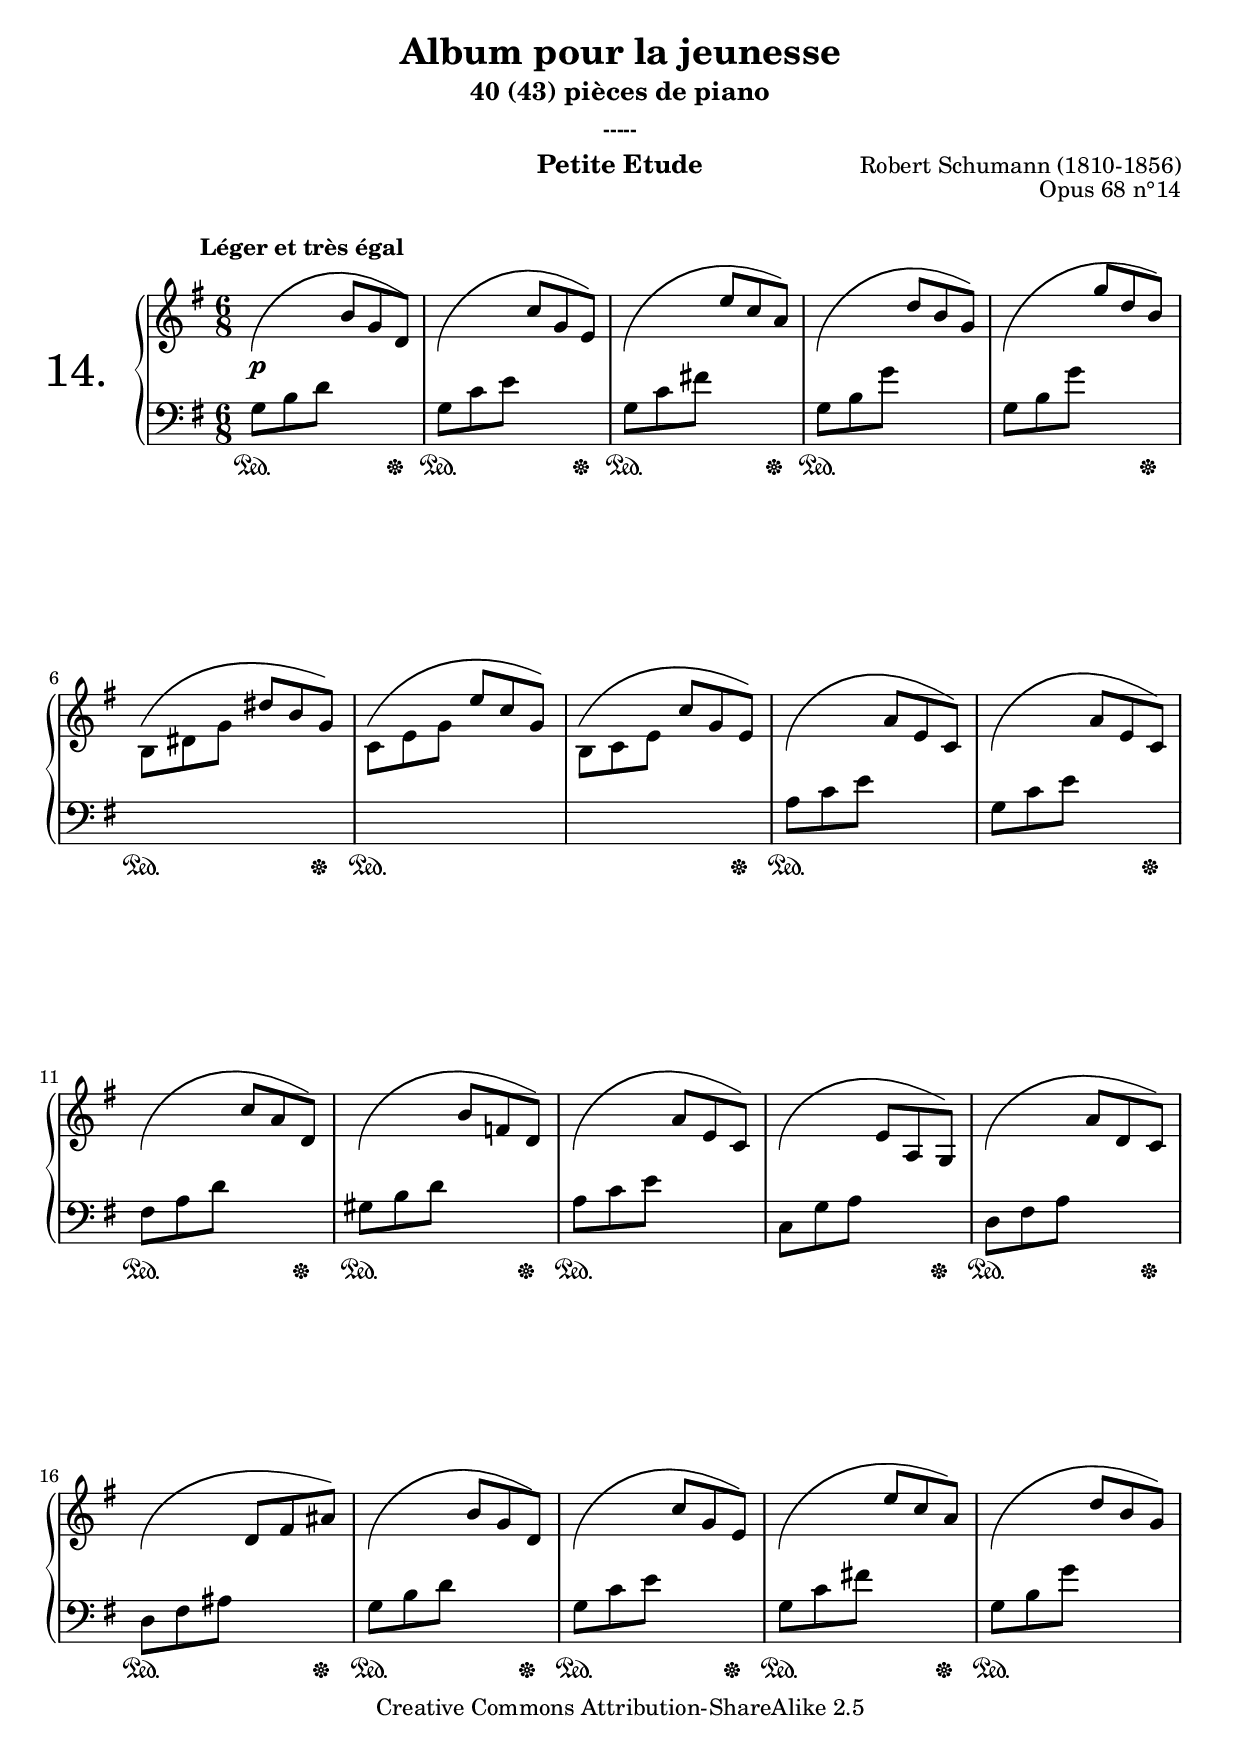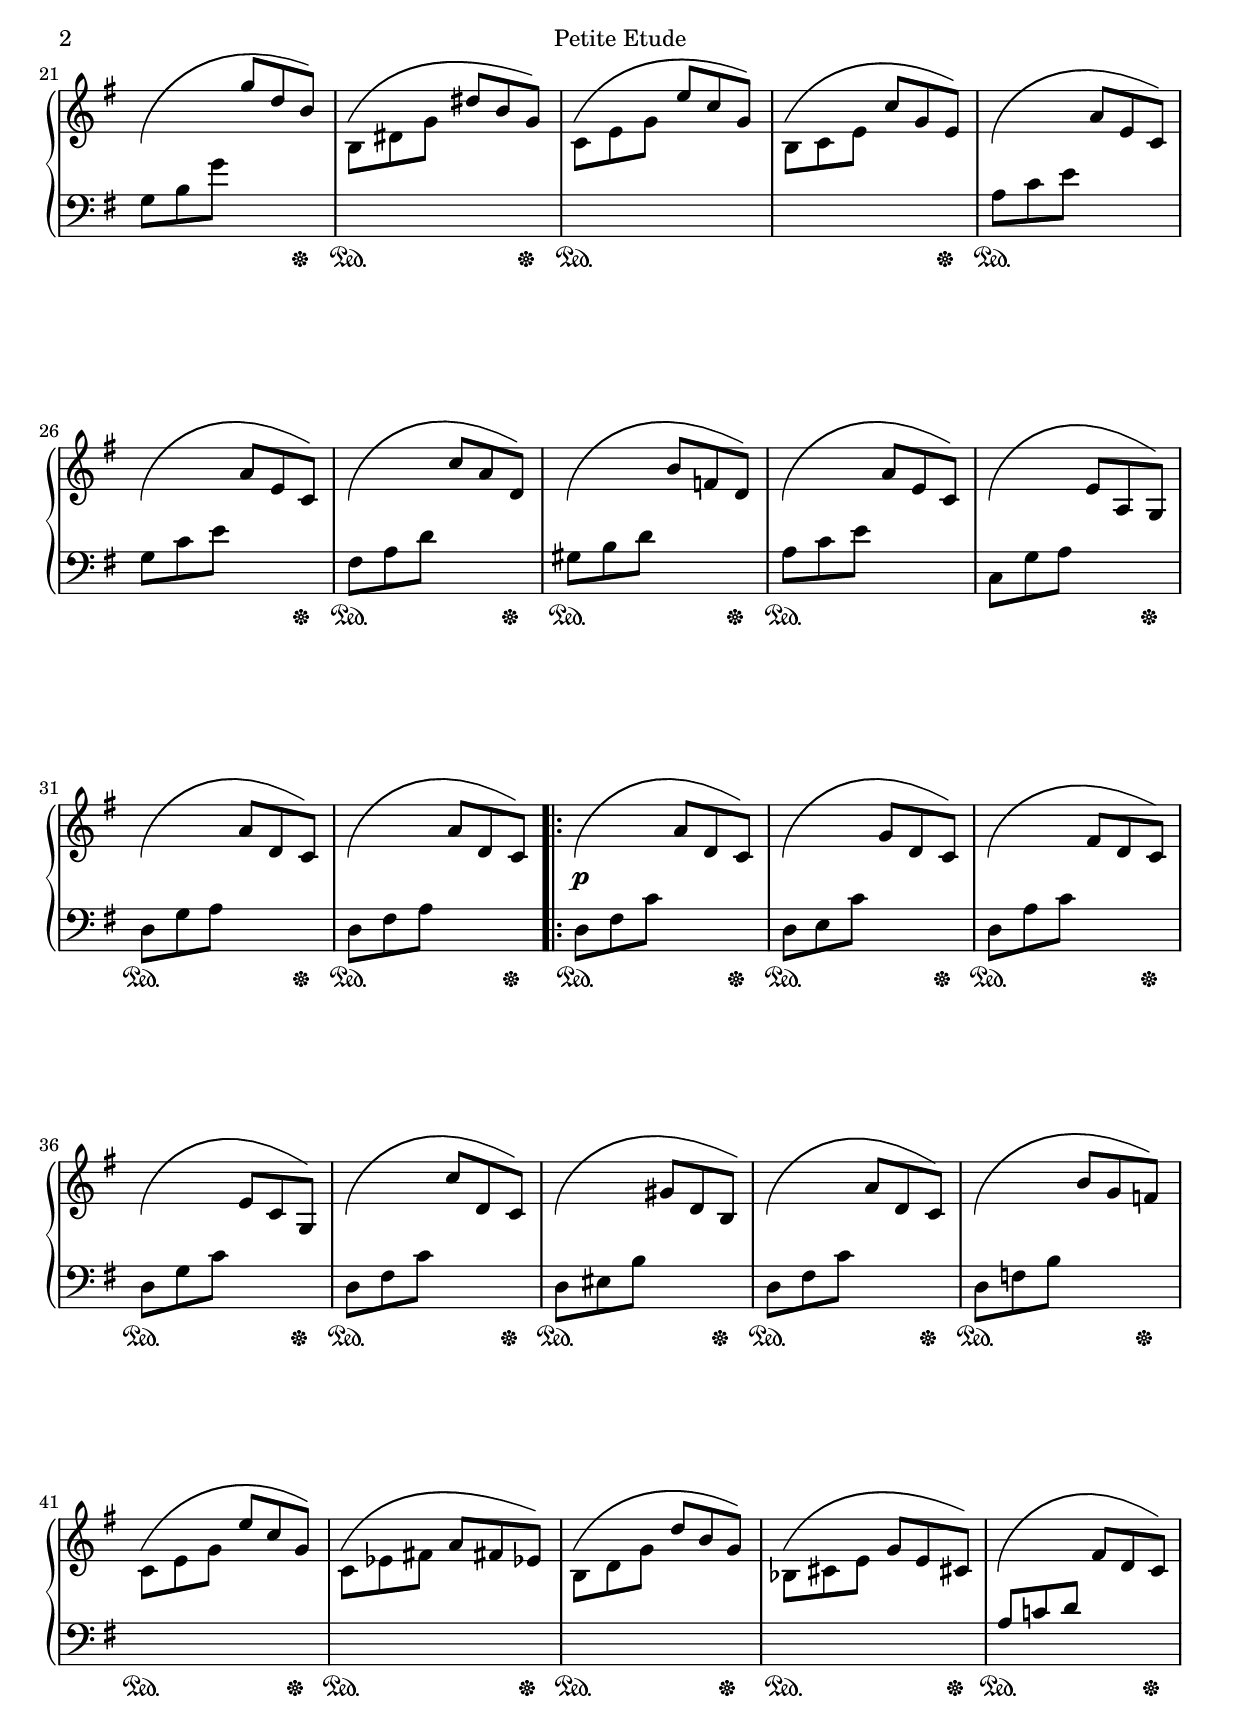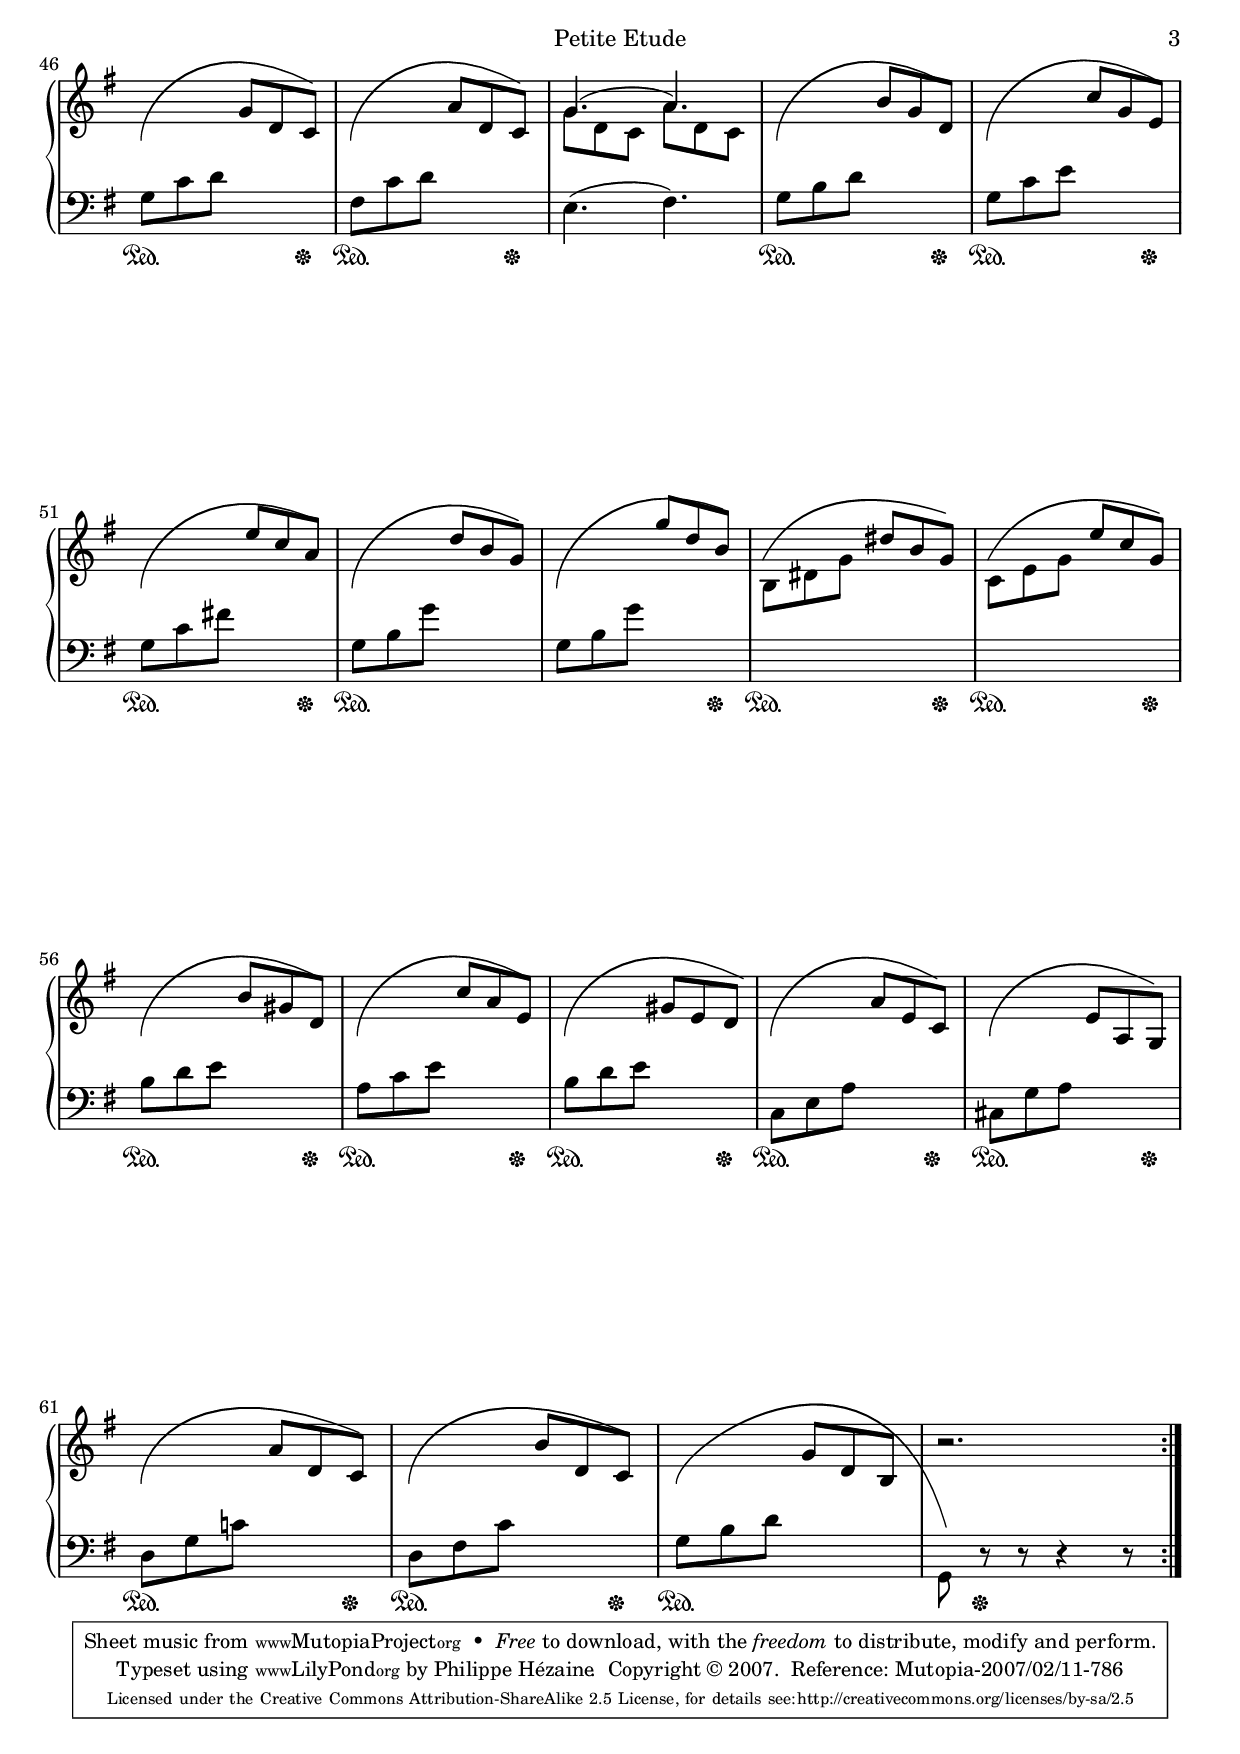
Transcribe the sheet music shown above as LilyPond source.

    \version "2.10.16"

 \paper { between-system-padding = #1
	ragged-bottom=##f
	ragged-last-bottom=##f
	}

	\header {
      title = "Album pour la jeunesse"
       subtitle = "40 (43) pièces de piano"
       subsubtitle = "-----"
       composer = "Robert Schumann (1810-1856)"
       opus = "Opus 68 n°14"
       instrument = "Petite Etude"
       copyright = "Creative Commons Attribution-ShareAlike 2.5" 
     
       % These are headers used by the Mutopia Project
       % http://www.mutopiaproject.org/
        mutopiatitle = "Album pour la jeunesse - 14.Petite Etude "
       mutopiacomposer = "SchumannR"
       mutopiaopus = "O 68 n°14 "
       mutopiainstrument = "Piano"
       date = "1848"
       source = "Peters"
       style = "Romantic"
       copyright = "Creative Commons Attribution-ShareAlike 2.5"
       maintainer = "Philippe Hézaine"
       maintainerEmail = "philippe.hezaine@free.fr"
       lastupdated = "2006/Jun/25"



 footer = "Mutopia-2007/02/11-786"
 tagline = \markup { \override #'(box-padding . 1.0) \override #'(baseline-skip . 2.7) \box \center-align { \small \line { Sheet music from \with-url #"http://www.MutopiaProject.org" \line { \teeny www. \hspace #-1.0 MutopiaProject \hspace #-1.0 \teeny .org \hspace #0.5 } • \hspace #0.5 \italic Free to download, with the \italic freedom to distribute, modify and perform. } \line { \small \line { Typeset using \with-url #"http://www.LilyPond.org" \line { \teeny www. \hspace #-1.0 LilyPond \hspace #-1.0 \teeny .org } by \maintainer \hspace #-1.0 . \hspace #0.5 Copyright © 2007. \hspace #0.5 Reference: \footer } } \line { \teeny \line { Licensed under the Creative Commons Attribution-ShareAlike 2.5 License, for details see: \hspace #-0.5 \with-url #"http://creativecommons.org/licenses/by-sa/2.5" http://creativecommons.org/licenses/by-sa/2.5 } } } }
     }


upper = \relative c'' {
       \clef treble
       \key g \major
       \time 6/8
	\stemUp
	\phrasingSlurUp
	\override TextScript #'extra-offset = #'(-5 . 2)

	s2.^\markup { \bold "Léger et très égal" }
	s2.*31
	\repeat volta 2 {
	s2.*31
	r2.
	}
    }
     
     lower = \relative c' {
       \clef bass
       \key g \major 
       \time 6/8
	\stemDown
	\phrasingSlurUp
% 1	
 \once\override PhrasingSlur  #'control-points =
	    #'((0 . 7) (0 . 11) (6 . 18) (14.6 . 12.5))
	g8\( b d
	\change Staff=upper
	\stemUp
	 b'8 g d\)
 \once\override PhrasingSlur  #'control-points =
	    #'((0 . 7) (0 . 11) (6 . 18) (14.5 . 13))
	\change Staff=lower
	\stemDown
	g,8\( c e 
	\change Staff=upper
	\stemUp
	c'8 g e\)
% 3
 \once\override PhrasingSlur  #'control-points =
	    #'((0 . 7) (0 . 11) (6 . 18) (15.1 . 14))
	\change Staff=lower
	\stemDown
	g,8\( c fis!
	\change Staff=upper
	\stemUp
	e'8 c a\)
% 4
 \once\override PhrasingSlur  #'control-points =
	    #'((0 . 7) (0 . 11) (6 . 18) (14.7 . 13.5))
	\change Staff=lower
	\stemDown
	g,8\( b g'
	\change Staff=upper
	\stemUp
	d'8 b g\)
% 5
 \once\override PhrasingSlur  #'control-points =
	    #'((0 . 7) (0 . 11) (6 . 18.1) (14.7 . 14.5))
	\change Staff=lower
	\stemDown
	g,8\( b g'

\change Staff=upper
	\stemUp
g'8 d b\)
\break %mes 6
%  rester sur la portée du dessus
 \once\override PhrasingSlur  #'control-points =
	    #'((0 . -1) (3 . 5) (10 . 6.5) (17.7 . 3.7))
	\stemDown
	b,8\( dis g 
\stemUp
dis'8 b g\)
% 7
 \once\override PhrasingSlur  #'control-points =
	    #'((0 . -1) (3 . 5) (10 . 7) (16.7 . 4))
\stemDown
	c,8\( e g
\stemUp
e'8 c g\)
% 8
 \once\override PhrasingSlur  #'control-points =
	    #'((0 . -1) (3 . 5) (10 . 6) (16.3 . 3))
\stemDown
	b,8\( c e
\stemUp
c'8 g e\)
% mes 9
 \once\override PhrasingSlur  #'control-points =
	    #'((0 . 7) (0 . 11) (6 . 18) (16.1 . 11.9))
	\change Staff=lower
	\stemDown 
	a,8\( c e
\change Staff=upper
	\stemUp
a8 e c\)
% 10
 \once\override PhrasingSlur  #'control-points =
	    #'((0 . 7) (0 . 11) (6 . 18) (15.9 . 12.2))
\change Staff=lower
	\stemDown
	g8\( c e 
\change Staff=upper
	\stemUp
a8 e c\)
\break % mes 11
 \once\override PhrasingSlur  #'control-points =
	    #'((0 . 7) (0 . 11) (6 . 18) (16.1 . 12.5))
\change Staff=lower
	\stemDown
	fis,8\( a d
\change Staff=upper
	\stemUp
c'8 a d,\)
% 12
 \once\override PhrasingSlur  #'control-points =
	    #'((0 . 7) (0 . 11) (6 . 18) (17 . 12.5))
\change Staff=lower
	\stemDown
	gis,8\( b d 
\change Staff=upper
	\stemUp
b'8 f! d\)
% 13
 \once\override PhrasingSlur  #'control-points =
	    #'((0 . 7) (0 . 11) (6 . 18) (16.1 . 12.5))
\change Staff=lower
	\stemDown
	a8\( c e
\change Staff=upper
	\stemUp
a8 e c\)
% 14
 \once\override PhrasingSlur  #'control-points =
	    #'((0 . 7) (0 . 11) (6 . 17) (15.9 . 11.8))
\change Staff=lower
	\stemDown
	c,8\( g' a 
\change Staff=upper
	\stemUp
e'8 a, g\)
% 15
 \once\override PhrasingSlur  #'control-points =
	    #'((0 . 7) (0 . 11) (6 . 17) (16.4 . 12.5))
\change Staff=lower
	\stemDown
	d8\( fis a
\change Staff=upper
	\stemUp
a'8 d, c\)
\break % mes 16
 \once\override PhrasingSlur  #'control-points =
	    #'((0 . 7) (0 . 11) (6 . 17) (18.3 . 13.4))
\change Staff=lower
	\stemDown
	d,8\( fis ais 
\change Staff=upper
	\stemUp
d8 fis ais\)
% 17
 \once\override PhrasingSlur  #'control-points =
	    #'((0 . 7) (0 . 11) (6 . 18) (15.7 . 12.7))
\change Staff=lower
	\stemDown
	g,8\( b d
\change Staff=upper
	\stemUp
b'8 g d\)
% 18
 \once\override PhrasingSlur  #'control-points =
	    #'((0 . 7) (0 . 11) (6 . 18) (15.9 . 12.8))
\change Staff=lower
	\stemDown
	g,8\( c e 
\change Staff=upper
	\stemUp
c'8 g e\)
% 19
 \once\override PhrasingSlur  #'control-points =
	    #'((0 . 7) (0 . 11) (6 . 18) (16.2 . 14))
\change Staff=lower
	\stemDown
	g,8\( c fis!
\change Staff=upper
	\stemUp
e'8 c a\)
% 20
 \once\override PhrasingSlur  #'control-points =
	    #'((0 . 7) (0 . 11) (6 . 18) (16 . 13.5))
\change Staff=lower
	\stemDown
	g,8\( b g' 
\change Staff=upper
	\stemUp
d'8 b g\)
\break % mes 21
 \once\override PhrasingSlur  #'control-points =
	    #'((0 . 7) (0 . 11) (6 . 18.3) (16.1 . 14.5))
\change Staff=lower
	\stemDown
	g,8\( b g'
\change Staff=upper
	\stemUp
g'8 d b\)

% rester sur la portée du dessus
% 22
 \once\override PhrasingSlur  #'control-points = 
	    #'((0 . -1) (3 . 5) (10 . 6) (17.7 . 3.5))
	\stemDown
	b,8\( dis g 
\stemUp
dis'8 b g\)
% 23
 \once\override PhrasingSlur  #'control-points = 
	    #'((0 . -1) (3 . 5) (10 . 6.3) (16.6 . 3.8))
\stemDown
	c,8\( e g
\stemUp
e'8 c g\)
% 24
 \once\override PhrasingSlur  #'control-points =
	    #'((0 . -1) (3 . 5) (10 . 6) (16.2 . 3))
\stemDown
	b,8\( c e
\stemUp
c'8 g e\)
% 25
 \once\override PhrasingSlur  #'control-points =
	    #'((0 . 7) (0 . 11) (6 . 17) (16 . 12.3))
	\change Staff=lower
	\stemDown 
	a,8\( c e
\change Staff=upper
	\stemUp
a8 e c\)
\break % mes 26
 \once\override PhrasingSlur  #'control-points =
	    #'((0 . 7) (0 . 11) (6 . 18) (16.2 . 12.5))
\change Staff=lower
	\stemDown
	g8\( c e 
\change Staff=upper
	\stemUp
a8 e c\)
% 27
 \once\override PhrasingSlur  #'control-points =
	    #'((0 . 7) (0 . 11) (6 . 18) (16.2 . 12.6))
\change Staff=lower
	\stemDown
	fis,8\( a d
\change Staff=upper
	\stemUp
c'8 a d,\)
% 28
 \once\override PhrasingSlur  #'control-points =
	    #'((0 . 7) (0 . 11) (6 . 18) (16.9 . 12.5))
\change Staff=lower
	\stemDown
	gis,8\( b d
\change Staff=upper
	\stemUp
b'8 f! d\)
% 29
 \once\override PhrasingSlur  #'control-points =
	    #'((0 . 7) (0 . 11) (6 . 18) (16.1 . 12.5))
\change Staff=lower
	\stemDown
	a8\( c e
\change Staff=upper
	\stemUp
a8 e c\)
% 30
 \once\override PhrasingSlur  #'control-points =
	    #'((0 . 7) (0 . 11) (6 . 18) (16 . 11.7))
\change Staff=lower
	\stemDown
	c,8\( g' a 
\change Staff=upper
	\stemUp
e'8 a, g\)
\break % mes 31
 \once\override PhrasingSlur  #'control-points =
	    #'((0 . 7) (0 . 11) (6 . 18) (15.7 . 12.5))
\change Staff=lower
	\stemDown
	d8\( g a
\change Staff=upper
	\stemUp
a'8 d, c\)
% 32
 \once\override PhrasingSlur  #'control-points =
	    #'((0 . 7) (0 . 11) (6 . 18) (16.1 . 12.5))
\change Staff=lower
	\stemDown
	d,8\( fis a 
\change Staff=upper
	\stemUp
a'8 d, c\)

% 2° partie
	\repeat volta 2 {
% 33
 \once\override PhrasingSlur  #'control-points =
	    #'((0 . 7) (0 . 11) (6 . 18) (15.9 . 12.5))
\change Staff=lower
	\stemDown
        d,8\( fis c' 
\change Staff=upper
	\stemUp
a'8 d, c\)
% 34
 \once\override PhrasingSlur  #'control-points =
	    #'((0 . 7) (0 . 11) (6 . 18) (15.9 . 12.5))
\change Staff=lower
	\stemDown
	d,8\( e c' 
\change Staff=upper
	\stemUp
g'8 d c\)
% 35
 \once\override PhrasingSlur  #'control-points =
	    #'((0 . 7) (0 . 11) (6 . 17) (16.1 . 12))
\change Staff=lower
	\stemDown
	d,8\( a' c
\change Staff=upper
	\stemUp
fis8 d c\)
\break % mes 36
 \once\override PhrasingSlur  #'control-points =
	    #'((0 . 7) (0 . 11) (6 . 18) (16 . 11.8))
\change Staff=lower
	\stemDown
	d,8\( g c 
\change Staff=upper
	\stemUp
e8 c g\)
% 37
 \once\override PhrasingSlur  #'control-points =
	    #'((0 . 7) (0 . 11) (6 . 18) (16.2 . 12.5))
\change Staff=lower
	\stemDown
	d8\( fis c'
\change Staff=upper
	\stemUp
c'8 d, c\)
% 38
 \once\override PhrasingSlur  #'control-points =
	    #'((0 . 7) (0 . 11) (6 . 18) (17.5 . 12.5))
\change Staff=lower
	\stemDown
	d,8\( eis b' 
\change Staff=upper
	\stemUp
gis'8 d b\)
% 39
 \once\override PhrasingSlur  #'control-points =
	    #'((0 . 7) (0 . 11) (6 . 18) (16.2 . 11.9))
\change Staff=lower
	\stemDown
	d,8\( fis c'
\change Staff=upper
	\stemUp
a'8 d, c\)
% 40
 \once\override PhrasingSlur  #'control-points =
	    #'((0 . 7) (0 . 11) (6 . 18) (16.8 . 13))
\change Staff=lower
	\stemDown
	d,8\( f! b 
\change Staff=upper
	\stemUp
b'8 g f!\)
\break % mes 41
	% rester sur la portée du dessus
 \once\override PhrasingSlur  #'control-points =
	    #'((0 . -1) (3 . 5) (10 . 7) (16 . 3.7))
	\stemDown
	c8\( e g
\stemUp
e'8 c g\)
% 42
 \once\override PhrasingSlur  #'control-points =
	    #'((0 . -1) (3 . 5) (10 . 6) (18.7 . 2.8))
\stemDown
	c,8\( es fis!
\stemUp
a8 fis! es!\)
% 43
 \once\override PhrasingSlur  #'control-points =
	    #'((0 . -1) (3 . 5) (10 . 6) (15.8 . 3.3))
\stemDown
	b8\( d g
\stemUp
d'8 b g\)
% 44
 \once\override PhrasingSlur  #'control-points =
	    #'((0 . -1) (3 . 5) (10 . 6) (17.4 . 2.8))
\stemDown
	bes,8\( cis e
\stemUp
g8 e cis!\)
% 45
 \once\override PhrasingSlur  #'control-points =
	    #'((0 . 7) (0 . 11) (6 . 18) (15.4 . 12.3))
	\change Staff=lower 
	a8\( c! d
\change Staff=upper
	\stemUp
fis8 d c\)
\break % mes 46
 \once\override PhrasingSlur  #'control-points =
	    #'((0 . 7) (0 . 11) (6 . 18) (16.5 . 12.5))
\change Staff=lower
	\stemDown
	g8\( c d 
\change Staff=upper
	\stemUp
g8 d c\)
% 47
 \once\override PhrasingSlur  #'control-points =
	    #'((0 . 7) (0 . 11) (6 . 18) (16.3 . 12.5))
\change Staff=lower
	\stemDown
	fis,8\( c' d
\change Staff=upper
	\stemUp
a'8 d, c\)
% 48
<<{\override Staff.NoteCollision
#'merge-differently-dotted = ##t 
g'4.( a)} \\{g8 d c a' d, c} \\{
	\change Staff=lower
	\stemDown
	e,4.( fis)}>>
% 49
 \once\override PhrasingSlur  #'control-points =
	    #'((0 . 7) (0 . 11) (6 . 18) (16.1 . 12.6))
\change Staff=lower
	\stemDown
	g8\( b d
\change Staff=upper
	\stemUp
b'8 g d\)
% 50
 \once\override PhrasingSlur  #'control-points =
	    #'((0 . 7) (0 . 11) (6 . 18) (16.1 . 12.9))
\change Staff=lower
	\stemDown
	g,8\( c e 
\change Staff=upper
	\stemUp
c'8 g e\)
\break % mes 51
 \once\override PhrasingSlur  #'control-points =
	    #'((0 . 7) (0 . 11) (6 . 18) (16.3 . 13.8))
\change Staff=lower
	\stemDown
	g,8\( c fis!
\change Staff=upper
	\stemUp
e'8 c a\)
% 52
 \once\override PhrasingSlur  #'control-points =
	    #'((0 . 7) (0 . 11) (6 . 18) (16 . 13.5))
\change Staff=lower
	\stemDown
	g,8\( b g' 
\change Staff=upper
	\stemUp
d'8 b g\)
% 53
 \once\override PhrasingSlur  #'control-points =
	    #'((0 . 7) (0 . 11) (6 . 18.3) (16 . 14.6))
\change Staff=lower
	\stemDown
	g,8\( b g'
\change Staff=upper
	\stemUp
g'8 d b\)

% rester sur la portée du dessus
%54
 \once\override PhrasingSlur  #'control-points =
	    #'((0 . -1) (3 . 5) (10 . 6) (17.6 . 3.5))
	\stemDown
	b,8\( dis g
\stemUp
dis'8 b g\)
% 55
 \once\override PhrasingSlur  #'control-points =
	    #'((0 . -1) (3 . 5) (10 . 6) (16.5 . 3.5))
\stemDown
	c,8\( e g
\stemUp
e'8 c g\)
\break % mes 56
 \once\override PhrasingSlur  #'control-points =
	    #'((0 . 7) (0 . 11) (6 . 18) (16.8 . 12.8))
	\change Staff=lower
	\stemDown
	b,8\( d e
\change Staff=upper
	\stemUp
b'8 gis d\)
% 57
 \once\override PhrasingSlur  #'control-points =
	    #'((0 . 7) (0 . 11) (6 . 18) (16 . 12.8))
\change Staff=lower
	\stemDown
	a8\( c e
\change Staff=upper
	\stemUp
c'8 a e\)
% 58
 \once\override PhrasingSlur  #'control-points =
	    #'((0 . 7) (0 . 11) (6 . 18) (17.2 . 12.5))
\change Staff=lower
	\stemDown
	b8\( d e
\change Staff=upper
	\stemUp
gis8 e d\)
% 59
 \once\override PhrasingSlur  #'control-points =
	    #'((0 . 7) (0 . 11) (6 . 18) (16 . 12.5))
\change Staff=lower
	\stemDown
	c,8\( e a
\change Staff=upper
	\stemUp
a'8 e c\)
% 60
 \once\override PhrasingSlur  #'control-points =
	    #'((0 . 7) (0 . 11) (6 . 17) (15.8 . 12))
\change Staff=lower
	\stemDown
	cis,8\( g' a
\change Staff=upper
	\stemUp
e'8 a, g\)
\break % mes 61
 \once\override PhrasingSlur  #'control-points =
	    #'((0 . 7) (0 . 11) (6 . 18) (21 . 11.9))
\change Staff=lower
	\stemDown
	d8\( g c!
\change Staff=upper
	\stemUp
a'8 d, c\)
% 62
 \once\override PhrasingSlur  #'control-points =
	    #'((0 . 7) (0 . 11) (6 . 18) (21 . 11.9))
\change Staff=lower
	\stemDown
	d,8\( fis c'
\change Staff=upper
	\stemUp
b'8 d, c\)
% 63
 \once\override PhrasingSlur  #'control-points =
	    #'((0 . 7) (0 . 11) (20 . 24) (26 . 2.8))
\change Staff=lower
	\stemDown
	g8\( b d
\change Staff=upper
	\stemUp
g8 d b
% 64
\change Staff=lower
	\stemDown
	g,8\) r r r4 r8

	} 
     }
     
     dynamics = {
	
	s2.\p
	s2.*31
	s2.\p
	s2.*31 
     }
     
     pedal = {

	s8\sustainDown s2 s8\sustainUp 
	s8\sustainDown s2 s8\sustainUp
	s8\sustainDown s2 s8\sustainUp 
	s2.\sustainDown 
	s2 s8 s8\sustainUp
	s8\sustainDown s2 s8\sustainUp
	s2.\sustainDown 
	s2 s8 s8\sustainUp
	s2.\sustainDown 
	s2 s8 s8\sustainUp	
	s8\sustainDown s2 s8\sustainUp 
	s8\sustainDown s2 s8\sustainUp
	s2.\sustainDown 
	s2 s8 s8\sustainUp
	s8\sustainDown s2 s8\sustainUp
	s8\sustainDown s2 s8\sustainUp
	s8\sustainDown s2 s8\sustainUp
	s8\sustainDown s2 s8\sustainUp
	s8\sustainDown s2 s8\sustainUp
	s2.\sustainDown 
	s2 s8 s8\sustainUp
	s8\sustainDown s2 s8\sustainUp
	s2.\sustainDown 
	s2 s8 s8\sustainUp
	s2.\sustainDown 
	s2 s8 s8\sustainUp
	s8\sustainDown s2 s8\sustainUp
	s8\sustainDown s2 s8\sustainUp
	s2.\sustainDown 
	s2 s8 s8\sustainUp
	s8\sustainDown s2 s8\sustainUp
	s8\sustainDown s2 s8\sustainUp

% 2° partie

	s8\sustainDown s2 s8\sustainUp
	s8\sustainDown s2 s8\sustainUp
	s8\sustainDown s2 s8\sustainUp
	s8\sustainDown s2 s8\sustainUp
	s8\sustainDown s2 s8\sustainUp
	s8\sustainDown s2 s8\sustainUp
	s8\sustainDown s2 s8\sustainUp
	s8\sustainDown s2 s8\sustainUp
	s8\sustainDown s2 s8\sustainUp
	s8\sustainDown s2 s8\sustainUp
	s8\sustainDown s2 s8\sustainUp
	s8\sustainDown s2 s8\sustainUp
	s8\sustainDown s2 s8\sustainUp
	s8\sustainDown s2 s8\sustainUp
	s8\sustainDown s2 s8\sustainUp
	s2.
	s8\sustainDown s2 s8\sustainUp
	s8\sustainDown s2 s8\sustainUp
	s8\sustainDown s2 s8\sustainUp
	s2.\sustainDown 
	s2 s8 s8\sustainUp
	s8\sustainDown s2 s8\sustainUp
	s8\sustainDown s2 s8\sustainUp
	s8\sustainDown s2 s8\sustainUp
	s8\sustainDown s2 s8\sustainUp
	s8\sustainDown s2 s8\sustainUp
	s8\sustainDown s2 s8\sustainUp
	s8\sustainDown s2 s8\sustainUp
	s8\sustainDown s2 s8\sustainUp
	s8\sustainDown s2 s8\sustainUp
	s2.\sustainDown 
	s8 s8\sustainUp s2

    }


\score {
       \context PianoStaff <<
   \set PianoStaff.instrumentName = \markup{ \fontsize #6 {"14. "} \hspace #1.0 }
%\set PianoStaff.pedalSustainStyle = #'mixed
         \context Staff=upper \upper
         \context Dynamics=dynamics \dynamics
         \context Staff=lower <<
           \clef bass
           \lower
         >>
         \context Dynamics=pedal \pedal
       >>
       \layout {
	ragged-last = ##f
         \context {
           \type "Engraver_group"
           \name Dynamics
           \alias Voice % So that \cresc works, for example.
           \consists "Output_property_engraver"
     
           \override VerticalAxisGroup #'minimum-Y-extent = #'(-5 . 5)
           pedalSustainStrings = #'("Ped." "*Ped." "*")
%	   pedalSustainStyle = #'mixed
%           pedalUnaCordaStrings = #'("una corda" "" "tre corde")
     
           \consists "Piano_pedal_engraver"
           \consists "Script_engraver"
           \consists "Dynamic_engraver"
           \consists "Text_engraver"
     
           \override TextScript #'font-size = #2
           \override TextScript #'font-shape = #'italic
           \override DynamicText #'extra-offset = #'(0 . 2.5)
           \override Hairpin #'extra-offset = #'(0 . 2.5)
     
           \consists "Skip_event_swallow_translator"
     
           \consists "Axis_group_engraver"
         }
         \context {
           \PianoStaff
           \accepts Dynamics
           \override VerticalAlignment #'forced-distance = #5
         }
       }
     }
     \score {
	\unfoldRepeats
       \context PianoStaff <<
         \context Staff=upper  \upper \dynamics

         \context Staff=lower << \lower \dynamics
	>>
         \context Dynamics=pedal \pedal
       >>
       \midi {
	\context { \Score
	tempoWholesPerMinute = #(ly:make-moment 160 4)
	     }

         \context {
           \type "Performer_group"
           \name Dynamics
           \consists "Piano_pedal_performer"
         }
	
         \context {
           \PianoStaff
           \accepts Dynamics
         }
       }
     }

